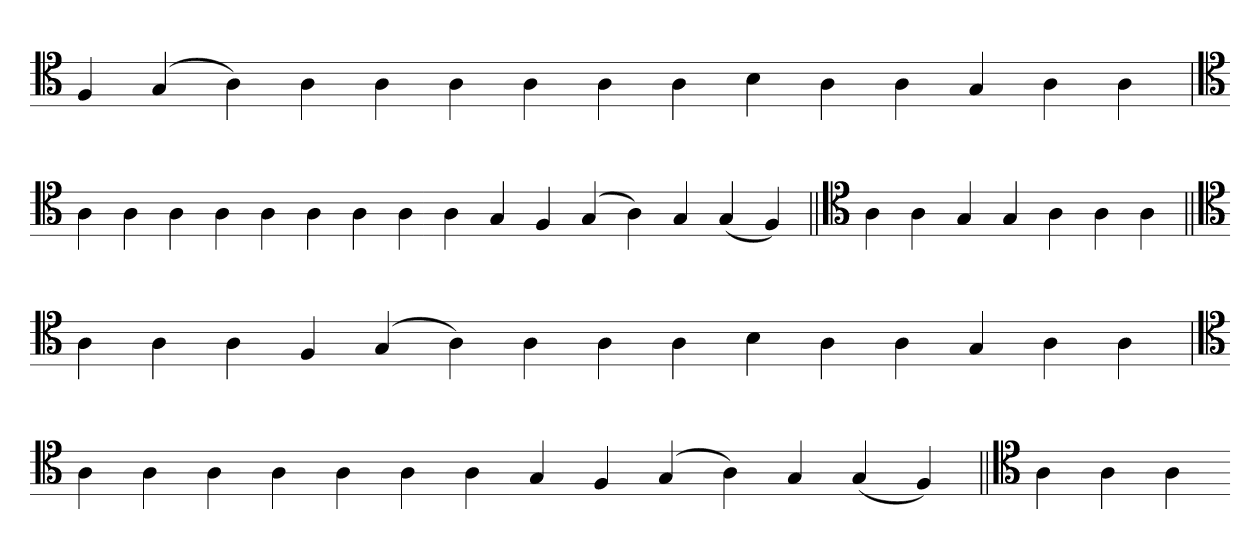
**kern
*part1
*staff1
*clefC4
=
4F
(4G
4A)
4A
4A
4A
4A
4A
4A
4B
4A
4A
4G
4A
4A
=
*clefC4
4A
4A
4A
4A
4A
4A
4A
4A
4A
4G
4F
(4G
4A)
4G
(4G
4F)
=||
*clefC4
4A
4A
4G
4G
4A
4A
4A
=||
*clefC4
4A
4A
4A
4F
(4G
4A)
4A
4A
4A
4B
4A
4A
4G
4A
4A
=
*clefC4
4A
4A
4A
4A
4A
4A
4A
4G
4F
(4G
4A)
4G
(4G
4F)
=||
*clefC4
4A
4A
4A
=-
*-
